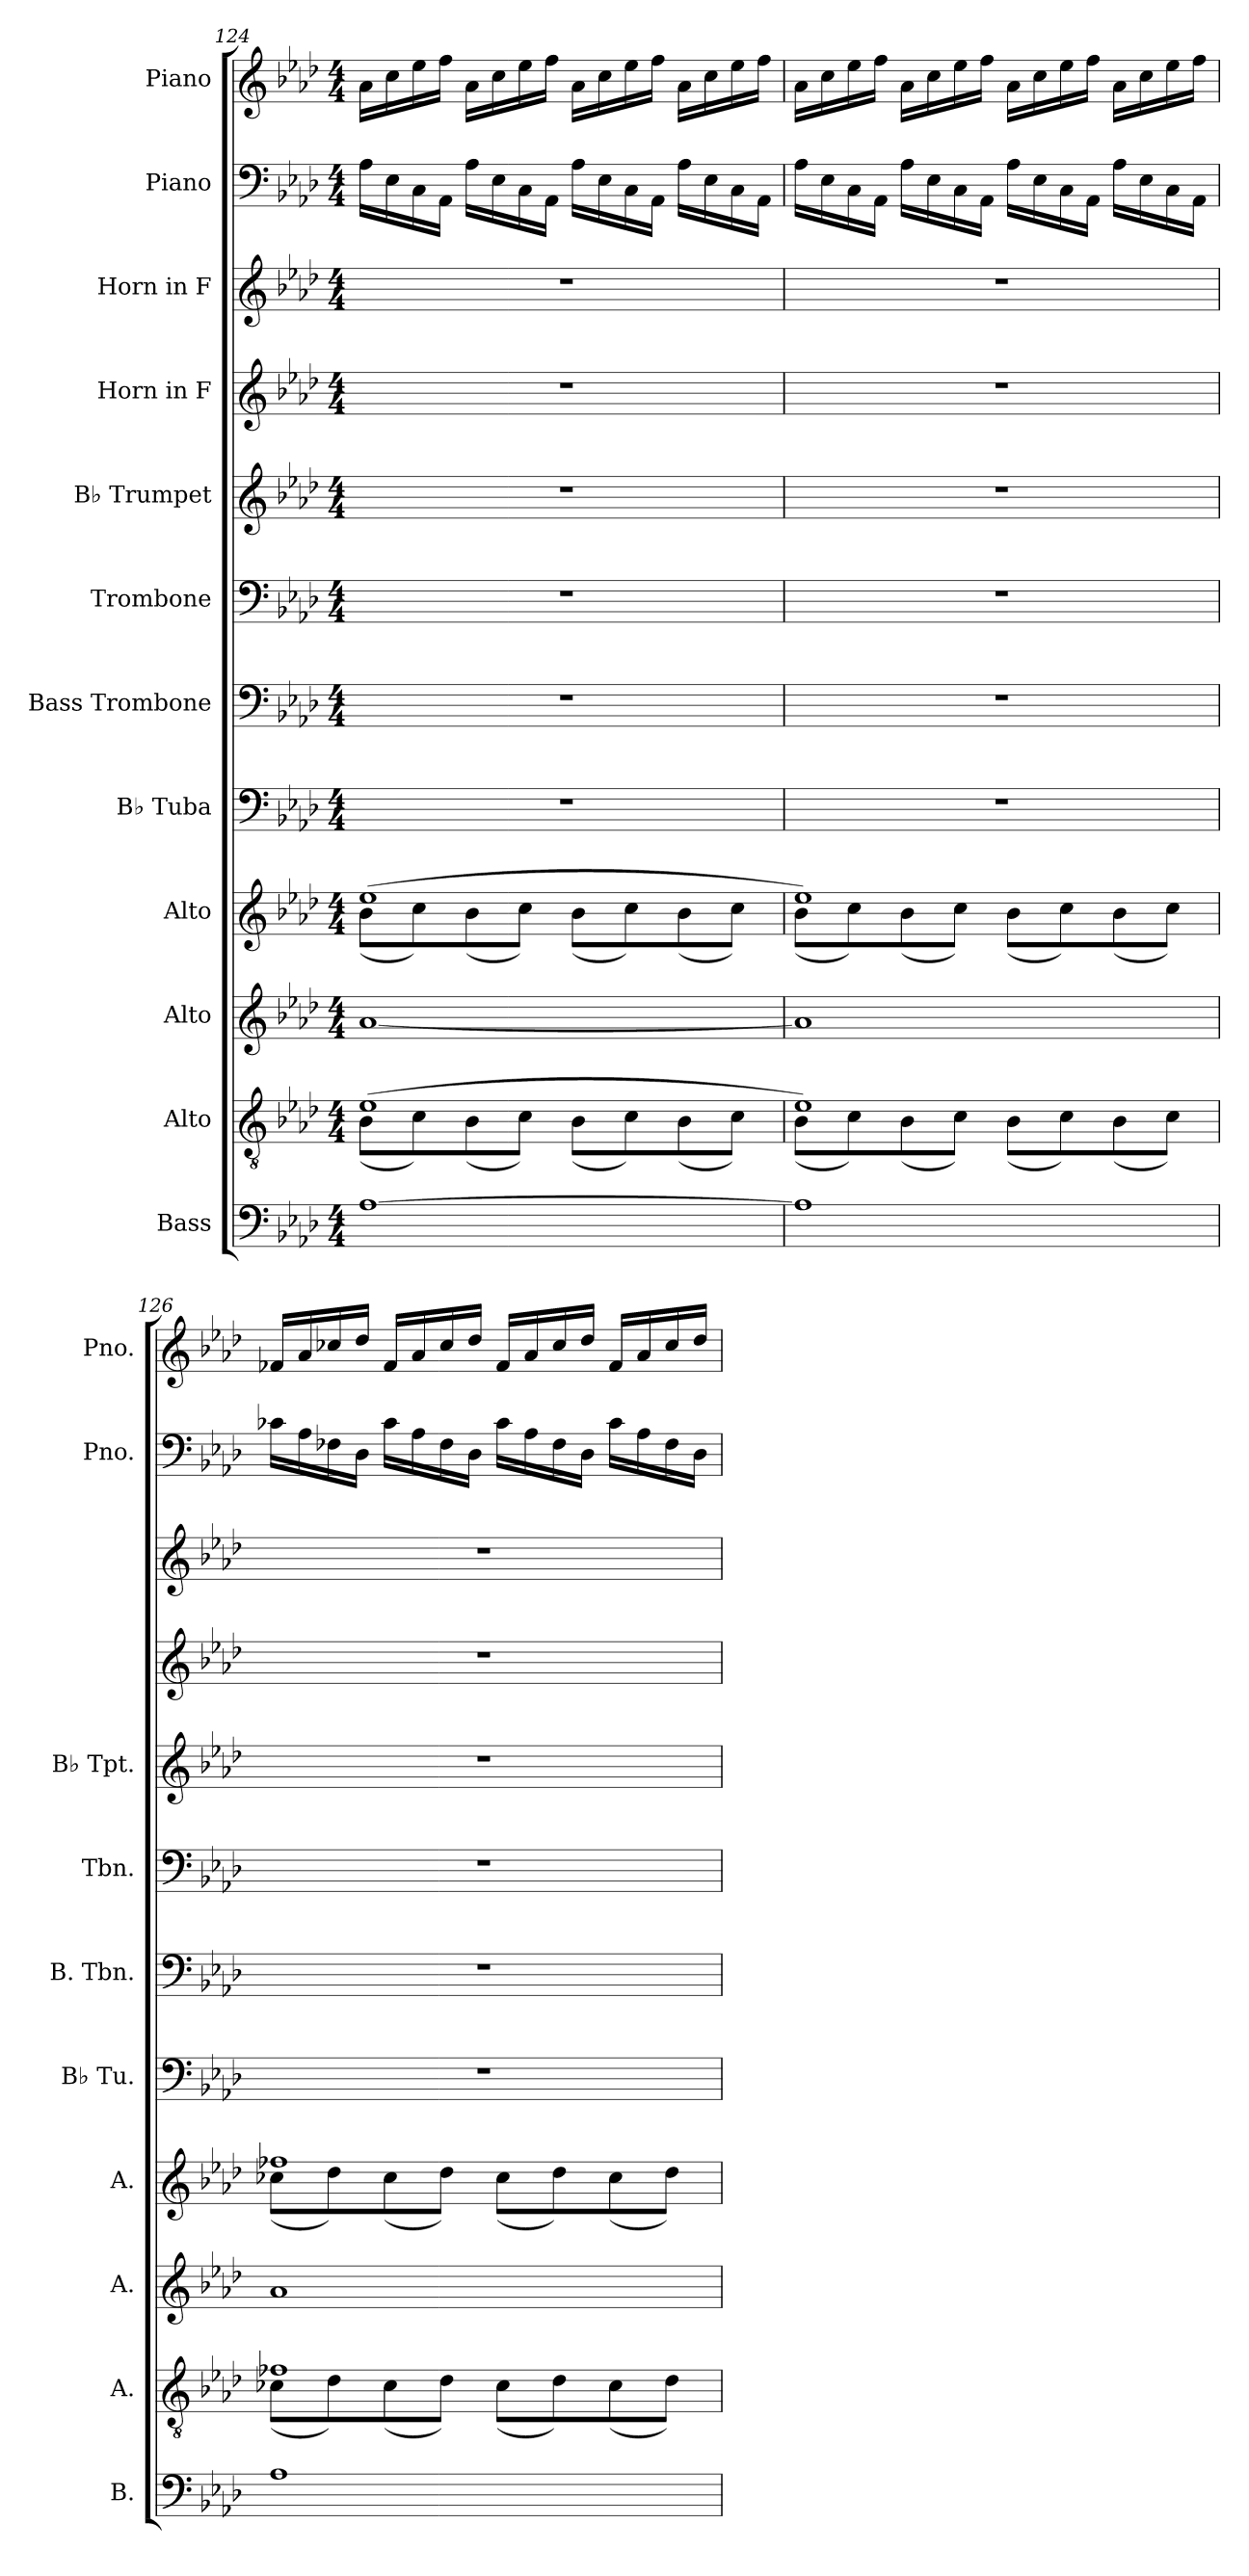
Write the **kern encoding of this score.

**kern	**kern	**kern	**kern	**kern	**kern	**kern	**kern	**kern	**kern	**kern	**kern
*part12	*part11	*part10	*part9	*part8	*part7	*part6	*part5	*part4	*part3	*part2	*part1
*staff12	*staff11	*staff10	*staff9	*staff8	*staff7	*staff6	*staff5	*staff4	*staff3	*staff2	*staff1
*I"Bass	*I"Alto	*I"Alto	*I"Alto	*I"B♭ Tuba	*I"Bass Trombone	*I"Trombone	*I"B♭ Trumpet	*I"Horn in F	*I"Horn in F	*I"Piano	*I"Piano
*I'B.	*I'A.	*I'A.	*I'A.	*I'B♭ Tu.	*I'B. Tbn.	*I'Tbn.	*I'B♭ Tpt.	*	*	*I'Pno.	*I'Pno.
*clefF4	*clefGv2	*clefG2	*clefG2	*clefF4	*clefF4	*clefF4	*clefG2	*clefG2	*clefG2	*clefF4	*clefG2
*	*	*	*	*	*	*	*ITrd1c2	*ITrd4c7	*ITrd4c7	*	*
*k[b-e-a-d-]	*k[b-e-a-d-]	*k[b-e-a-d-]	*k[b-e-a-d-]	*k[b-e-a-d-]	*k[b-e-a-d-]	*k[b-e-a-d-]	*k[b-e-a-d-g-c-]	*k[b-e-a-d-g-]	*k[b-e-a-d-g-]	*k[b-e-a-d-]	*k[b-e-a-d-]
*M4/4	*M4/4	*M4/4	*M4/4	*M4/4	*M4/4	*M4/4	*M4/4	*M4/4	*M4/4	*M4/4	*M4/4
=124	=124	=124	=124	=124	=124	=124	=124	=124	=124	=124	=124
*	*^	*	*^	*	*	*	*	*	*	*	*
[1A-	(1e-	(8B-\L	[1a-	(1ee-	(8b-\L	1r	1r	1r	1r	1r	1r	16A-\LL	16a-\LL
.	.	.	.	.	.	.	.	.	.	.	.	16E-\	16cc\
.	.	8c\)	.	.	8cc\)	.	.	.	.	.	.	16C\	16ee-\
.	.	.	.	.	.	.	.	.	.	.	.	16AA-\JJ	16ff\JJ
.	.	(8B-\	.	.	(8b-\	.	.	.	.	.	.	16A-\LL	16a-\LL
.	.	.	.	.	.	.	.	.	.	.	.	16E-\	16cc\
.	.	8c\J)	.	.	8cc\J)	.	.	.	.	.	.	16C\	16ee-\
.	.	.	.	.	.	.	.	.	.	.	.	16AA-\JJ	16ff\JJ
.	.	(8B-\L	.	.	(8b-\L	.	.	.	.	.	.	16A-\LL	16a-\LL
.	.	.	.	.	.	.	.	.	.	.	.	16E-\	16cc\
.	.	8c\)	.	.	8cc\)	.	.	.	.	.	.	16C\	16ee-\
.	.	.	.	.	.	.	.	.	.	.	.	16AA-\JJ	16ff\JJ
.	.	(8B-\	.	.	(8b-\	.	.	.	.	.	.	16A-\LL	16a-\LL
.	.	.	.	.	.	.	.	.	.	.	.	16E-\	16cc\
.	.	8c\J)	.	.	8cc\J)	.	.	.	.	.	.	16C\	16ee-\
.	.	.	.	.	.	.	.	.	.	.	.	16AA-\JJ	16ff\JJ
!!LO:PB:g=z
=125	=125	=125	=125	=125	=125	=125	=125	=125	=125	=125	=125	=125	=125
1A-]	1e-)	(8B-\L	1a-]	1ee-)	(8b-\L	1r	1r	1r	1r	1r	1r	16A-\LL	16a-\LL
.	.	.	.	.	.	.	.	.	.	.	.	16E-\	16cc\
.	.	8c\)	.	.	8cc\)	.	.	.	.	.	.	16C\	16ee-\
.	.	.	.	.	.	.	.	.	.	.	.	16AA-\JJ	16ff\JJ
.	.	(8B-\	.	.	(8b-\	.	.	.	.	.	.	16A-\LL	16a-\LL
.	.	.	.	.	.	.	.	.	.	.	.	16E-\	16cc\
.	.	8c\J)	.	.	8cc\J)	.	.	.	.	.	.	16C\	16ee-\
.	.	.	.	.	.	.	.	.	.	.	.	16AA-\JJ	16ff\JJ
.	.	(8B-\L	.	.	(8b-\L	.	.	.	.	.	.	16A-\LL	16a-\LL
.	.	.	.	.	.	.	.	.	.	.	.	16E-\	16cc\
.	.	8c\)	.	.	8cc\)	.	.	.	.	.	.	16C\	16ee-\
.	.	.	.	.	.	.	.	.	.	.	.	16AA-\JJ	16ff\JJ
.	.	(8B-\	.	.	(8b-\	.	.	.	.	.	.	16A-\LL	16a-\LL
.	.	.	.	.	.	.	.	.	.	.	.	16E-\	16cc\
.	.	8c\J)	.	.	8cc\J)	.	.	.	.	.	.	16C\	16ee-\
.	.	.	.	.	.	.	.	.	.	.	.	16AA-\JJ	16ff\JJ
=126	=126	=126	=126	=126	=126	=126	=126	=126	=126	=126	=126	=126	=126
1A-	1f-X	(8c-X\L	1a-	1ff-X	(8cc-X\L	1r	1r	1r	1r	1r	1r	16c-X\LL	16f-X/LL
.	.	.	.	.	.	.	.	.	.	.	.	16A-\	16a-/
.	.	8d-\)	.	.	8dd-\)	.	.	.	.	.	.	16F-X\	16cc-X/
.	.	.	.	.	.	.	.	.	.	.	.	16D-\JJ	16dd-/JJ
.	.	(8c-\	.	.	(8cc-\	.	.	.	.	.	.	16c-\LL	16f-/LL
.	.	.	.	.	.	.	.	.	.	.	.	16A-\	16a-/
.	.	8d-\J)	.	.	8dd-\J)	.	.	.	.	.	.	16F-\	16cc-/
.	.	.	.	.	.	.	.	.	.	.	.	16D-\JJ	16dd-/JJ
.	.	(8c-\L	.	.	(8cc-\L	.	.	.	.	.	.	16c-\LL	16f-/LL
.	.	.	.	.	.	.	.	.	.	.	.	16A-\	16a-/
.	.	8d-\)	.	.	8dd-\)	.	.	.	.	.	.	16F-\	16cc-/
.	.	.	.	.	.	.	.	.	.	.	.	16D-\JJ	16dd-/JJ
.	.	(8c-\	.	.	(8cc-\	.	.	.	.	.	.	16c-\LL	16f-/LL
.	.	.	.	.	.	.	.	.	.	.	.	16A-\	16a-/
.	.	8d-\J)	.	.	8dd-\J)	.	.	.	.	.	.	16F-\	16cc-/
.	.	.	.	.	.	.	.	.	.	.	.	16D-\JJ	16dd-/JJ
*	*v	*v	*	*v	*v	*	*	*	*	*	*	*	*
=	=	=	=	=	=	=	=	=	=	=	=
*-	*-	*-	*-	*-	*-	*-	*-	*-	*-	*-	*-
